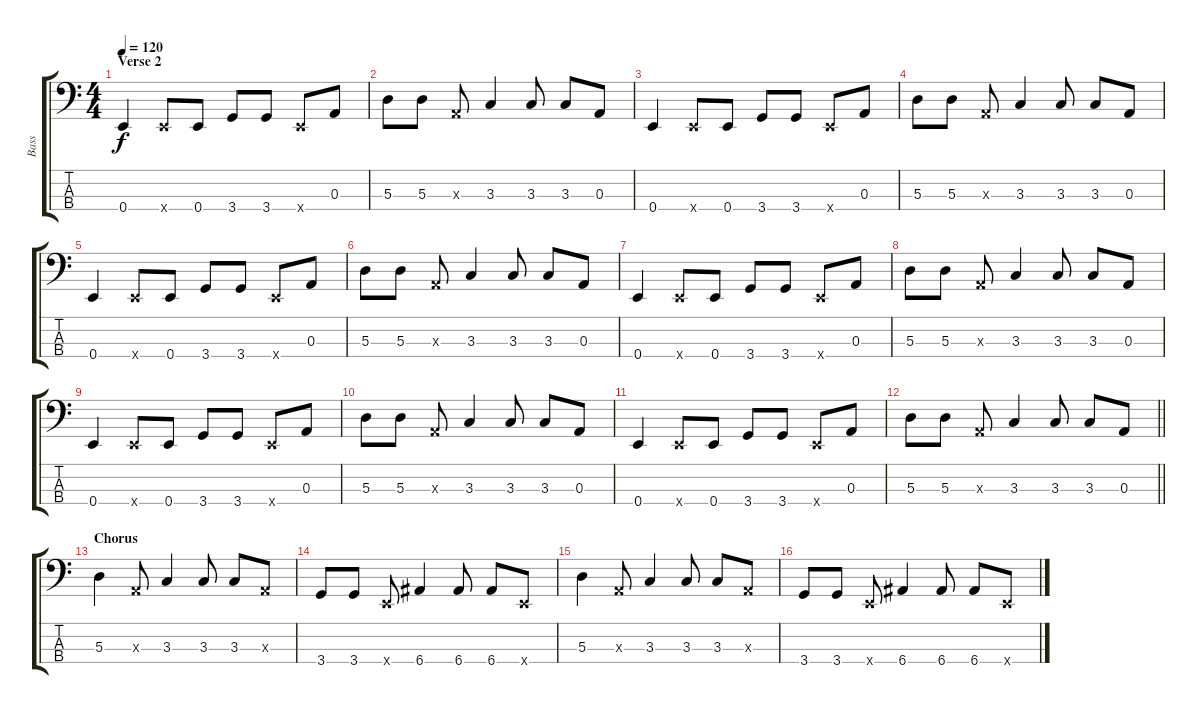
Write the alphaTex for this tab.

\track ("Bass" "Bass") {instrument electricbassfinger}
\staff {score tabs}
\tuning (G2 D2 A1 E1) {hide}
\ts (4 4)
\section ("" "Verse 2")
\tempo 120
\clef f4
\ks c
0.4.4{dy f} 0.4{x}.8 0.4.8 3.4.8 3.4.8 0.4{x}.8 0.3.8 |
5.3.8 5.3.8 0.3{x}.8 3.3.4 3.3.8 3.3.8 0.3.8 |
0.4.4 0.4{x}.8 0.4.8 3.4.8 3.4.8 0.4{x}.8 0.3.8 |
5.3.8 5.3.8 0.3{x}.8 3.3.4 3.3.8 3.3.8 0.3.8 |
0.4.4 0.4{x}.8 0.4.8 3.4.8 3.4.8 0.4{x}.8 0.3.8 |
5.3.8 5.3.8 0.3{x}.8 3.3.4 3.3.8 3.3.8 0.3.8 |
0.4.4 0.4{x}.8 0.4.8 3.4.8 3.4.8 0.4{x}.8 0.3.8 |
5.3.8 5.3.8 0.3{x}.8 3.3.4 3.3.8 3.3.8 0.3.8 |
0.4.4 0.4{x}.8 0.4.8 3.4.8 3.4.8 0.4{x}.8 0.3.8 |
5.3.8 5.3.8 0.3{x}.8 3.3.4 3.3.8 3.3.8 0.3.8 |
0.4.4 0.4{x}.8 0.4.8 3.4.8 3.4.8 0.4{x}.8 0.3.8 |
\barLineRight lightlight
5.3.8 5.3.8 0.3{x}.8 3.3.4 3.3.8 3.3.8 0.3.8 |
\section ("" "Chorus")
5.3.4 0.3{x}.8 3.3.4 3.3.8 3.3.8 0.3{x}.8 |
3.4.8 3.4.8 0.4{x}.8 6.4.4 6.4.8 6.4.8 0.4{x}.8 |
5.3.4 0.3{x}.8 3.3.4 3.3.8 3.3.8 0.3{x}.8 |
3.4.8 3.4.8 0.4{x}.8 6.4.4 6.4.8 6.4.8 0.4{x}.8
